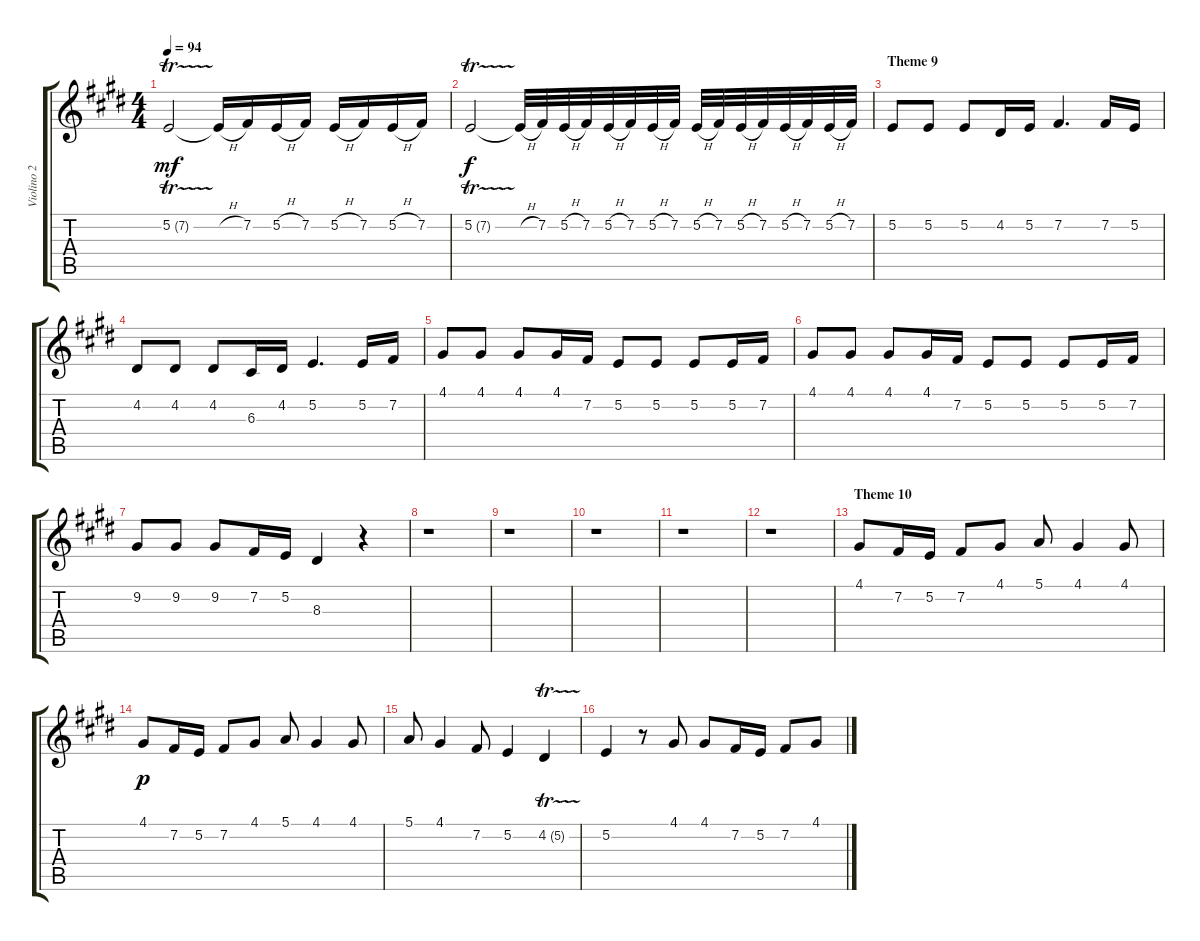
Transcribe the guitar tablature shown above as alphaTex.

\track ("Violino 2" "Violino 2") {instrument violin}
\staff {score tabs}
\tuning (E4 B3 G3 D3 A2 E2) {hide}
\ts (4 4)
\tempo 94
\clef g2
\ks c#minor
5.2{tr (7 32)}.2{dy mf} 5.2{h t}.16 7.2.16 5.2{h}.16 7.2.16 5.2{h}.16 7.2.16 5.2{h}.16 7.2.16 |
\ks e
5.2{tr (7 32)}.2{dy f} 5.2{h t}.32 7.2.32 5.2{h}.32 7.2.32 5.2{h}.32 7.2.32 5.2{h}.32 7.2.32 5.2{h}.32 7.2.32 5.2{h}.32 7.2.32 5.2{h}.32 7.2.32 5.2{h}.32 7.2.32 |
\section ("" "Theme 9")
\ks c#minor
5.2.8 5.2.8 5.2.8 4.2.16 5.2.16 7.2.4{d} 7.2.16 5.2.16 |
4.2.8 4.2.8 4.2.8 6.3.16 4.2.16 5.2.4{d} 5.2.16 7.2.16 |
\ks e
4.1.8 4.1.8 4.1.8 4.1.16 7.2.16 5.2.8 5.2.8 5.2.8 5.2.16 7.2.16 |
\ks c#minor
4.1.8 4.1.8 4.1.8 4.1.16 7.2.16 5.2.8 5.2.8 5.2.8 5.2.16 7.2.16 |
9.2.8 9.2.8 9.2.8 7.2.16 5.2.16 8.3.4 r.4 |
\ks e
r.1 |
\ks c#minor
r.1 |
r.1 |
\ks e
r.1 |
\ks c#minor
r.1 |
\section ("" "Theme 10")
4.1.8 7.2.16 5.2.16 7.2.8 4.1.8 5.1.8 4.1.4 4.1.8 |
\ks e
4.1.8{dy p} 7.2.16 5.2.16 7.2.8 4.1.8 5.1.8 4.1.4 4.1.8 |
\ks c#minor
5.1.8 4.1.4 7.2.8 5.2.4 4.2{tr (5 32)}.4 |
5.2.4 r.8 4.1.8 4.1.8 7.2.16 5.2.16 7.2.8 4.1.8
